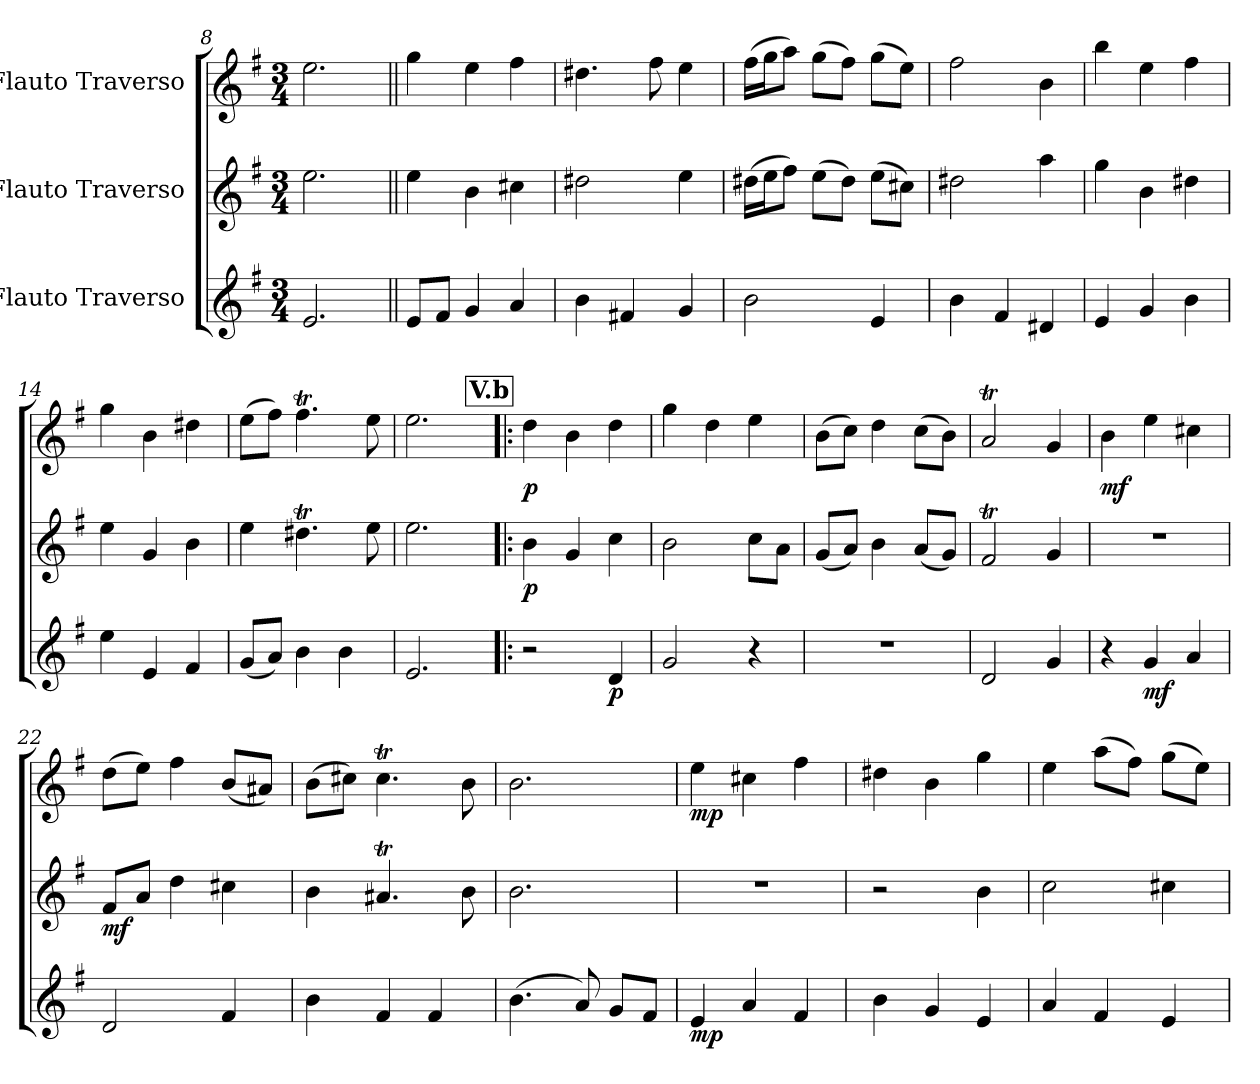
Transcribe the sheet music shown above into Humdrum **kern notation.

**kern	**dynam	**kern	**dynam	**kern	**dynam
*part3	*part3	*part2	*part2	*part1	*part1
*staff3	*staff3	*staff2	*staff2	*staff1	*staff1
*I"Flauto Traverso	*	*I"Flauto Traverso	*	*I"Flauto Traverso	*
*clefG2	*	*clefG2	*	*clefG2	*
*k[f#]	*	*k[f#]	*	*k[f#]	*
*M3/4	*	*M3/4	*	*M3/4	*
=8	=8	=8	=8	=8	=8
2.e/	.	2.ee\	.	2.ee\	.
=9||	=9||	=9||	=9||	=9||	=9||
8e/L	.	4ee\	.	4gg\	.
8f#/J	.	.	.	.	.
4g/	.	4b\	.	4ee\	.
4a/	.	4cc#X\	.	4ff#\	.
=10	=10	=10	=10	=10	=10
4b\	.	2dd#X\	.	4.dd#X\	.
4f#X/	.	.	.	.	.
.	.	.	.	8ff#\	.
4g/	.	4ee\	.	4ee\	.
=11	=11	=11	=11	=11	=11
2b\	.	(>16dd#X\LL	.	(>16ff#\LL	.
.	.	16ee\J	.	16gg\J	.
.	.	8ff#\J)	.	8aa\J)	.
.	.	(>8ee\L	.	(>8gg\L	.
.	.	8dd#\J)	.	8ff#\J)	.
4e/	.	(>8ee\L	.	(>8gg\L	.
.	.	8cc#X\J)	.	8ee\J)	.
!!LO:LB:g=z
=12	=12	=12	=12	=12	=12
4b\	.	2dd#X\	.	2ff#\	.
4f#/	.	.	.	.	.
4d#X/	.	4aa\	.	4b\	.
=13	=13	=13	=13	=13	=13
4e/	.	4gg\	.	4bb\	.
4g/	.	4b\	.	4ee\	.
4b\	.	4dd#X\	.	4ff#\	.
=14	=14	=14	=14	=14	=14
4ee\	.	4ee\	.	4gg\	.
4e/	.	4g/	.	4b\	.
4f#/	.	4b\	.	4dd#X\	.
=15	=15	=15	=15	=15	=15
(<8g/L	.	4ee\	.	(>8ee\L	.
8a/J)	.	.	.	8ff#\J)	.
4b\	.	4.dd#Xt\	.	4.ff#t\	.
4b\	.	.	.	.	.
.	.	8ee\	.	8ee\	.
=16	=16	=16	=16	=16	=16
2.e/	.	2.ee\	.	2.ee\	.
!!LO:REH:place=s1:a:fs=12:t=V.b
=17!|:	=17!|:	=17!|:	=17!|:	=17!|:	=17!|:
!	!	!	!LO:DY:b	!	!LO:DY:b
2r	.	4b\	p	4dd\	p
.	.	4g/	.	4b\	.
!	!LO:DY:b	!	!	!	!
4d/	p	4cc\	.	4dd\	.
=18	=18	=18	=18	=18	=18
2g/	.	2b\	.	4gg\	.
.	.	.	.	4dd\	.
4r	.	8cc\L	.	4ee\	.
.	.	8a\J	.	.	.
=19	=19	=19	=19	=19	=19
2.r	.	(<8g/L	.	(>8b\L	.
.	.	8a/J)	.	8cc\J)	.
.	.	4b\	.	4dd\	.
.	.	(<8a/L	.	(>8cc\L	.
.	.	8g/J)	.	8b\J)	.
=20	=20	=20	=20	=20	=20
2d/	.	2f#t/	.	2aT/	.
4g/	.	4g/	.	4g/	.
=21	=21	=21	=21	=21	=21
!	!	!	!	!	!LO:DY:b
4r	.	2.r	.	4b\	mf
!	!LO:DY:b	!	!	!	!
4g/	mf	.	.	4ee\	.
4a/	.	.	.	4cc#X\	.
=22	=22	=22	=22	=22	=22
!	!	!	!LO:DY:b	!	!
2d/	.	8f#/L	mf	(>8dd\L	.
.	.	8a/J	.	8ee\J)	.
.	.	4dd\	.	4ff#\	.
4f#/	.	4cc#X\	.	(<8b/L	.
.	.	.	.	8a#X/J)	.
=23	=23	=23	=23	=23	=23
4b\	.	4b\	.	(>8b\L	.
.	.	.	.	8cc#X\J)	.
4f#/	.	4.a#Xt/	.	4.cc#t\	.
4f#/	.	.	.	.	.
.	.	8b\	.	8b\	.
=24	=24	=24	=24	=24	=24
(>4.b\	.	2.b\	.	2.b\	.
8a/)	.	.	.	.	.
8g/L	.	.	.	.	.
8f#/J	.	.	.	.	.
!!LO:LB:g=z
=25	=25	=25	=25	=25	=25
!	!LO:DY:b	!	!	!	!LO:DY:b
4e/	mp	2.r	.	4ee\	mp
4a/	.	.	.	4cc#X\	.
4f#/	.	.	.	4ff#\	.
=26	=26	=26	=26	=26	=26
4b\	.	2r	.	4dd#X\	.
4g/	.	.	.	4b\	.
4e/	.	4b\	.	4gg\	.
=27	=27	=27	=27	=27	=27
4a/	.	2cc\	.	4ee\	.
4f#/	.	.	.	(>8aa\L	.
.	.	.	.	8ff#\J)	.
4e/	.	4cc#X\	.	(>8gg\L	.
.	.	.	.	8ee\J)	.
=	=	=	=	=	=
*-	*-	*-	*-	*-	*-
